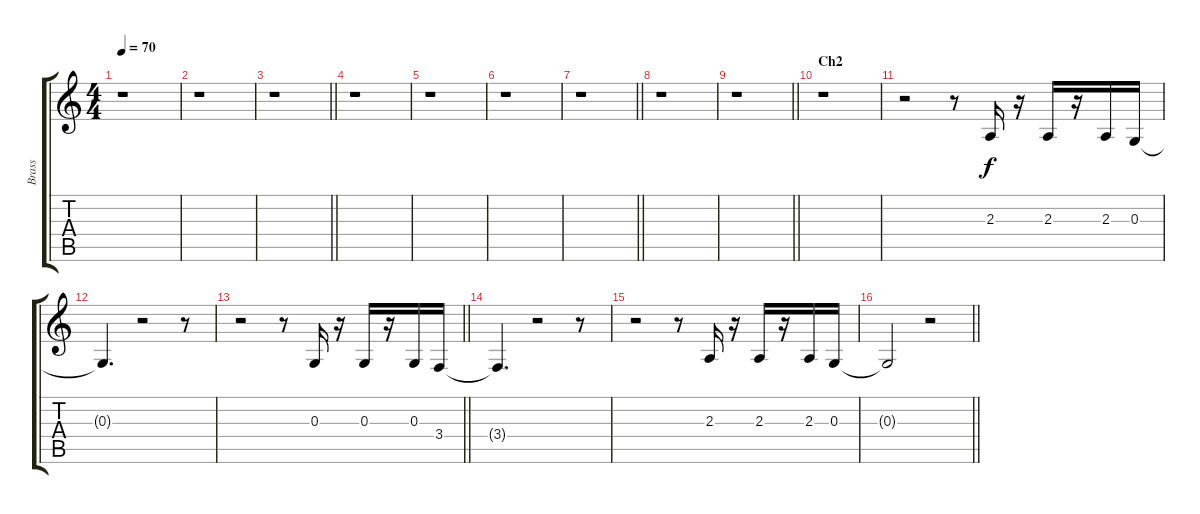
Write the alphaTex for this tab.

\track ("Brass" "Brass") {instrument brasssection}
\staff {score tabs}
\tuning (E4 B3 G3 D3 A2 E2) {hide}
\ts (4 4)
\tempo 70
\clef g2
\ks c
r.1{dy f} |
r.1 |
\barLineRight lightlight
r.1 |
r.1 |
r.1 |
r.1 |
\barLineRight lightlight
r.1 |
\section ("" "")
r.1 |
\barLineRight lightlight
r.1 |
\section ("" "Ch2")
r.1 |
r.2 r.8 2.3.16 r.16 2.3.16 r.16 2.3.16 0.3.16 |
0.3{t}.4{d} r.2 r.8 |
\barLineRight lightlight
r.2 r.8 0.3.16 r.16 0.3.16 r.16 0.3.16 3.4.16 |
3.4{t}.4{d} r.2 r.8 |
r.2 r.8 2.3.16 r.16 2.3.16 r.16 2.3.16 0.3.16 |
\barLineRight lightlight
0.3{t}.2 r.2
